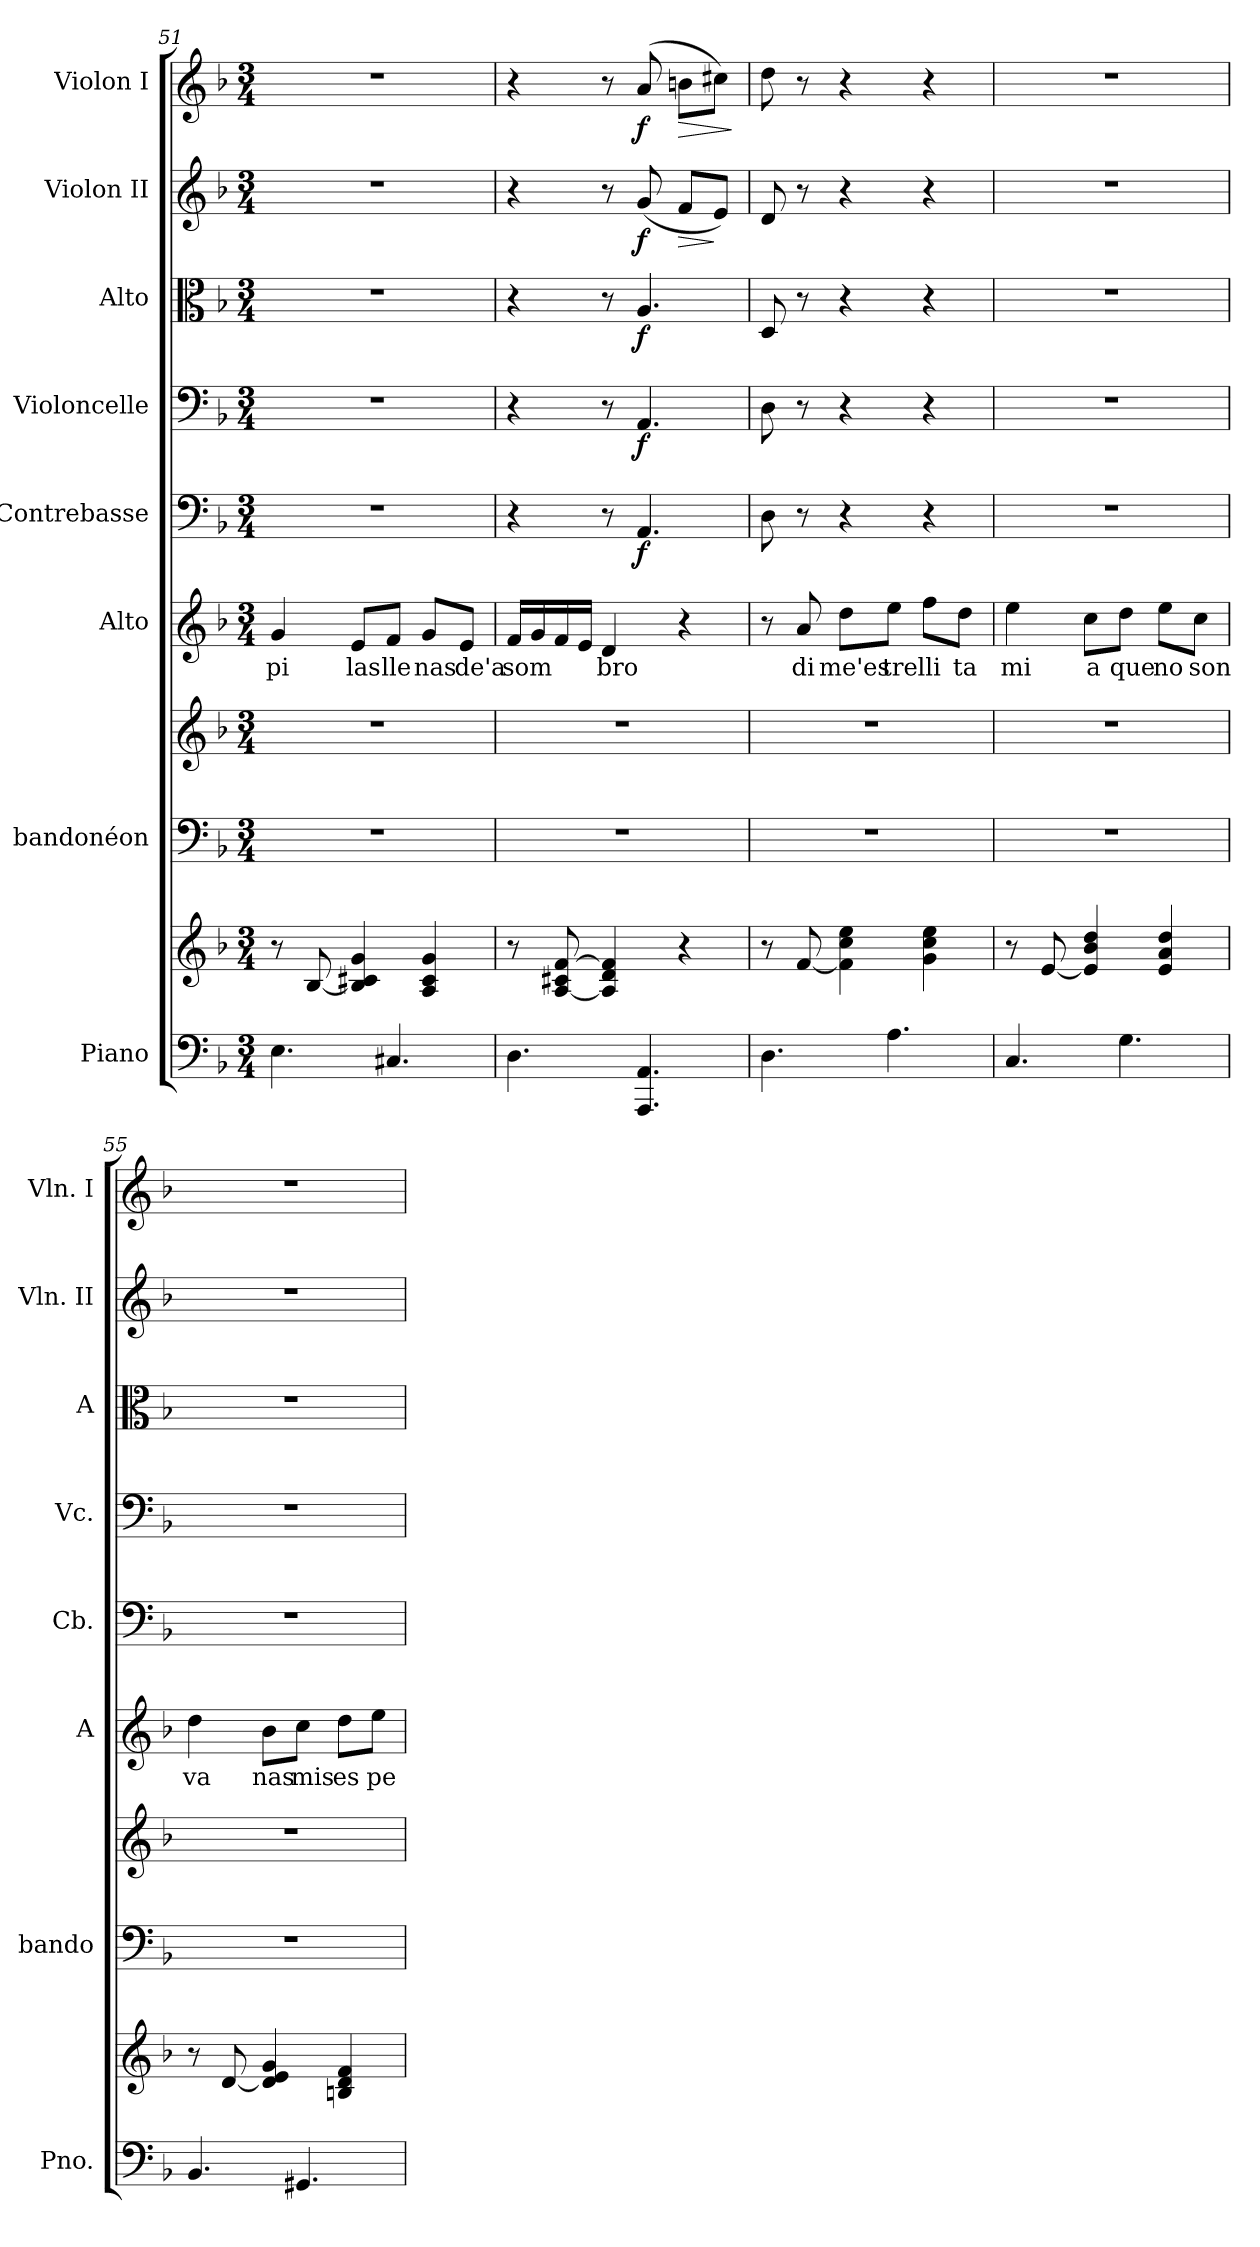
**kern	**kern	**kern	**kern	**kern	**text	**kern	**dynam	**kern	**dynam	**kern	**dynam	**kern	**dynam	**kern	**dynam
*part8	*part8	*part7	*part7	*part6	*part6	*part5	*part5	*part4	*part4	*part3	*part3	*part2	*part2	*part1	*part1
*staff10	*staff9	*staff8	*staff7	*staff6	*staff6	*staff5	*staff5	*staff4	*staff4	*staff3	*staff3	*staff2	*staff2	*staff1	*staff1
*I"Piano	*	*I"bandonéon	*	*I"Alto	*	*I"Contrebasse	*	*I"Violoncelle	*	*I"Alto	*	*I"Violon II	*	*I"Violon I	*
*I'Pno.	*	*I'bando	*	*I'A	*	*I'Cb.	*	*I'Vc.	*	*I'A	*	*I'Vln. II	*	*I'Vln. I	*
*clefF4	*clefG2	*clefF4	*clefG2	*clefG2	*	*clefF4	*	*clefF4	*	*clefC3	*	*clefG2	*	*clefG2	*
*	*	*	*	*	*	*ITrd7c12	*	*	*	*	*	*	*	*	*
*k[b-]	*k[b-]	*k[b-]	*k[b-]	*k[b-]	*	*k[b-]	*	*k[b-]	*	*k[b-]	*	*k[b-]	*	*k[b-]	*
*d:	*d:	*d:	*d:	*d:	*	*d:	*	*d:	*	*d:	*	*d:	*	*d:	*
*M3/4	*M3/4	*M3/4	*M3/4	*M3/4	*	*M3/4	*	*M3/4	*	*M3/4	*	*M3/4	*	*M3/4	*
=51	=51	=51	=51	=51	=51	=51	=51	=51	=51	=51	=51	=51	=51	=51	=51
!	!	!	!	!	!LO:LY:b	!	!	!	!	!	!	!	!	!	!
4.E\	8r	2.r	2.r	4g/	pi	2.r	.	2.r	.	2.r	.	2.r	.	2.r	.
.	[8B-/	.	.	.	.	.	.	.	.	.	.	.	.	.	.
!	!	!	!	!	!LO:LY:b	!	!	!	!	!	!	!	!	!	!
.	4B-/] 4c#X/ 4g/	.	.	8e/L	las	.	.	.	.	.	.	.	.	.	.
!	!	!	!	!	!LO:LY:b	!	!	!	!	!	!	!	!	!	!
4.C#X/	.	.	.	8f/J	lle	.	.	.	.	.	.	.	.	.	.
!	!	!	!	!	!LO:LY:b	!	!	!	!	!	!	!	!	!	!
.	4A/ 4c#/ 4g/	.	.	8g/L	nas	.	.	.	.	.	.	.	.	.	.
!	!	!	!	!	!LO:LY:b	!	!	!	!	!	!	!	!	!	!
.	.	.	.	8e/J	de'a	.	.	.	.	.	.	.	.	.	.
=52	=52	=52	=52	=52	=52	=52	=52	=52	=52	=52	=52	=52	=52	=52	=52
!	!	!	!	!	!LO:LY:b	!	!	!	!	!	!	!	!	!	!
4.D\	8r	2.r	2.r	16f/LL	som	4r	.	4r	.	4r	.	4r	.	4r	.
.	.	.	.	16g/	.	.	.	.	.	.	.	.	.	.	.
.	[8A/ 8c#X/ [8f/	.	.	16f/	.	.	.	.	.	.	.	.	.	.	.
.	.	.	.	16e/JJ	.	.	.	.	.	.	.	.	.	.	.
!	!	!	!	!	!LO:LY:b	!	!	!	!	!	!	!	!	!	!
.	4A/] 4d/ 4f/]	.	.	4d/	bro	8r	.	8r	.	8r	.	8r	.	8r	.
!	!	!	!	!	!	!	!LO:DY:b	!	!LO:DY:b	!	!LO:DY:b	!	!LO:DY:b	!	!LO:DY:b
4.AAA/ 4.AA/	.	.	.	.	.	4.AAA/	f	4.AA/	f	4.A/	f	(<8g/	f	(>8a/	f
!	!	!	!	!	!	!	!	!	!	!	!	!	!LO:HP:b	!	!LO:HP:b
.	4r	.	.	4r	.	.	.	.	.	.	.	8f/L	>	8bn\L	>
.	.	.	.	.	.	.	.	.	.	.	.	8e/J)	]	8cc#X\J)	.
.	.	.	.	.	.	.	.	.	.	.	.	.	.	.	]
!!LO:PB:g=z
=53	=53	=53	=53	=53	=53	=53	=53	=53	=53	=53	=53	=53	=53	=53	=53
4.D\	8r	2.r	2.r	8r	.	8DD\	.	8D\	.	8D/	.	8d/	.	8dd\	.
!	!	!	!	!	!LO:LY:b	!	!	!	!	!	!	!	!	!	!
.	[8f/	.	.	8a/	di	8r	.	8r	.	8r	.	8r	.	8r	.
!	!	!	!	!	!LO:LY:b	!	!	!	!	!	!	!	!	!	!
.	4f\] 4cc\ 4ee\	.	.	8dd\L	me'es	4r	.	4r	.	4r	.	4r	.	4r	.
!	!	!	!	!	!LO:LY:b	!	!	!	!	!	!	!	!	!	!
4.A\	.	.	.	8ee\J	tre	.	.	.	.	.	.	.	.	.	.
!	!	!	!	!	!LO:LY:b	!	!	!	!	!	!	!	!	!	!
.	4g\ 4cc\ 4ee\	.	.	8ff\L	lli	4r	.	4r	.	4r	.	4r	.	4r	.
!	!	!	!	!	!LO:LY:b	!	!	!	!	!	!	!	!	!	!
.	.	.	.	8dd\J	ta	.	.	.	.	.	.	.	.	.	.
=54	=54	=54	=54	=54	=54	=54	=54	=54	=54	=54	=54	=54	=54	=54	=54
!	!	!	!	!	!LO:LY:b	!	!	!	!	!	!	!	!	!	!
4.C/	8r	2.r	2.r	4ee\	mi	2.r	.	2.r	.	2.r	.	2.r	.	2.r	.
.	[8e/	.	.	.	.	.	.	.	.	.	.	.	.	.	.
!	!	!	!	!	!LO:LY:b	!	!	!	!	!	!	!	!	!	!
.	4e/] 4b-/ 4dd/	.	.	8cc\L	a	.	.	.	.	.	.	.	.	.	.
!	!	!	!	!	!LO:LY:b	!	!	!	!	!	!	!	!	!	!
4.G\	.	.	.	8dd\J	que	.	.	.	.	.	.	.	.	.	.
!	!	!	!	!	!LO:LY:b	!	!	!	!	!	!	!	!	!	!
.	4e/ 4a/ 4dd/	.	.	8ee\L	no	.	.	.	.	.	.	.	.	.	.
!	!	!	!	!	!LO:LY:b	!	!	!	!	!	!	!	!	!	!
.	.	.	.	8cc\J	son	.	.	.	.	.	.	.	.	.	.
=55	=55	=55	=55	=55	=55	=55	=55	=55	=55	=55	=55	=55	=55	=55	=55
!	!	!	!	!	!LO:LY:b	!	!	!	!	!	!	!	!	!	!
4.BB-/	8r	2.r	2.r	4dd\	va	2.r	.	2.r	.	2.r	.	2.r	.	2.r	.
.	[8d/	.	.	.	.	.	.	.	.	.	.	.	.	.	.
!	!	!	!	!	!LO:LY:b	!	!	!	!	!	!	!	!	!	!
.	4d/] 4e/ 4g/	.	.	8b-\L	nas	.	.	.	.	.	.	.	.	.	.
!	!	!	!	!	!LO:LY:b	!	!	!	!	!	!	!	!	!	!
4.GG#X/	.	.	.	8cc\J	mis	.	.	.	.	.	.	.	.	.	.
!	!	!	!	!	!LO:LY:b	!	!	!	!	!	!	!	!	!	!
.	4Bn/ 4d/ 4f/	.	.	8dd\L	es	.	.	.	.	.	.	.	.	.	.
!	!	!	!	!	!LO:LY:b	!	!	!	!	!	!	!	!	!	!
.	.	.	.	8ee\J	pe	.	.	.	.	.	.	.	.	.	.
=	=	=	=	=	=	=	=	=	=	=	=	=	=	=	=
*-	*-	*-	*-	*-	*-	*-	*-	*-	*-	*-	*-	*-	*-	*-	*-
